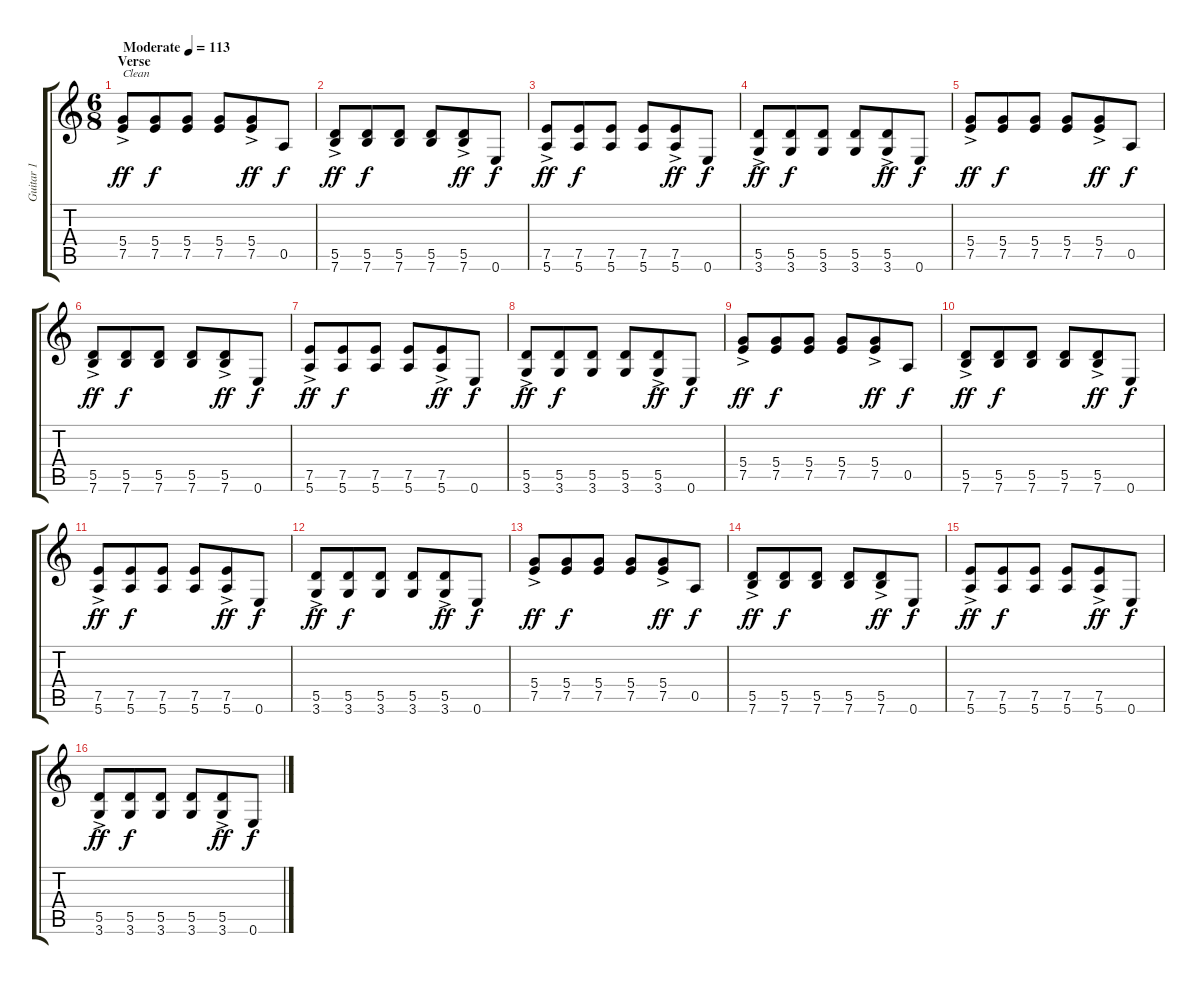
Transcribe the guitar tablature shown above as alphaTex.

\track ("Guitar 1" "Guitar 1") {instrument electricguitarclean}
\staff {score tabs}
\tuning (E4 B3 G3 D3 A2 E2) {hide}
\ts (6 8)
\section ("" "Verse")
\tempo (113 "Moderate")
\clef g2
\ks c
(5.4{ac} 7.5{ac}).8{txt "Clean" dy ff instrument electricguitarclean} (5.4 7.5).8{dy f} (5.4 7.5).8 (5.4 7.5).8 (5.4{ac} 7.5{ac}).8{dy ff} 0.5.8{dy f} |
(5.5{ac} 7.6{ac}).8{dy ff} (5.5 7.6).8{dy f} (5.5 7.6).8 (5.5 7.6).8 (5.5{ac} 7.6{ac}).8{dy ff} 0.6.8{dy f} |
(7.5{ac} 5.6{ac}).8{dy ff} (7.5 5.6).8{dy f} (7.5 5.6).8 (7.5 5.6).8 (7.5{ac} 5.6{ac}).8{dy ff} 0.6.8{dy f} |
(5.5{ac} 3.6{ac}).8{dy ff} (5.5 3.6).8{dy f} (5.5 3.6).8 (5.5 3.6).8 (5.5{ac} 3.6{ac}).8{dy ff} 0.6.8{dy f} |
(5.4{ac} 7.5{ac}).8{dy ff} (5.4 7.5).8{dy f} (5.4 7.5).8 (5.4 7.5).8 (5.4{ac} 7.5{ac}).8{dy ff} 0.5.8{dy f} |
(5.5{ac} 7.6{ac}).8{dy ff} (5.5 7.6).8{dy f} (5.5 7.6).8 (5.5 7.6).8 (5.5{ac} 7.6{ac}).8{dy ff} 0.6.8{dy f} |
(7.5{ac} 5.6{ac}).8{dy ff} (7.5 5.6).8{dy f} (7.5 5.6).8 (7.5 5.6).8 (7.5{ac} 5.6{ac}).8{dy ff} 0.6.8{dy f} |
(5.5{ac} 3.6{ac}).8{dy ff} (5.5 3.6).8{dy f} (5.5 3.6).8 (5.5 3.6).8 (5.5{ac} 3.6{ac}).8{dy ff} 0.6.8{dy f} |
(5.4{ac} 7.5{ac}).8{dy ff} (5.4 7.5).8{dy f} (5.4 7.5).8 (5.4 7.5).8 (5.4{ac} 7.5{ac}).8{dy ff} 0.5.8{dy f} |
(5.5{ac} 7.6{ac}).8{dy ff} (5.5 7.6).8{dy f} (5.5 7.6).8 (5.5 7.6).8 (5.5{ac} 7.6{ac}).8{dy ff} 0.6.8{dy f} |
(7.5{ac} 5.6{ac}).8{dy ff} (7.5 5.6).8{dy f} (7.5 5.6).8 (7.5 5.6).8 (7.5{ac} 5.6{ac}).8{dy ff} 0.6.8{dy f} |
(5.5{ac} 3.6{ac}).8{dy ff} (5.5 3.6).8{dy f} (5.5 3.6).8 (5.5 3.6).8 (5.5{ac} 3.6{ac}).8{dy ff} 0.6.8{dy f} |
(5.4{ac} 7.5{ac}).8{dy ff} (5.4 7.5).8{dy f} (5.4 7.5).8 (5.4 7.5).8 (5.4{ac} 7.5{ac}).8{dy ff} 0.5.8{dy f} |
(5.5{ac} 7.6{ac}).8{dy ff} (5.5 7.6).8{dy f} (5.5 7.6).8 (5.5 7.6).8 (5.5{ac} 7.6{ac}).8{dy ff} 0.6.8{dy f} |
(7.5{ac} 5.6{ac}).8{dy ff} (7.5 5.6).8{dy f} (7.5 5.6).8 (7.5 5.6).8 (7.5{ac} 5.6{ac}).8{dy ff} 0.6.8{dy f} |
(5.5{ac} 3.6{ac}).8{dy ff} (5.5 3.6).8{dy f} (5.5 3.6).8 (5.5 3.6).8 (5.5{ac} 3.6{ac}).8{dy ff} 0.6.8{dy f}
